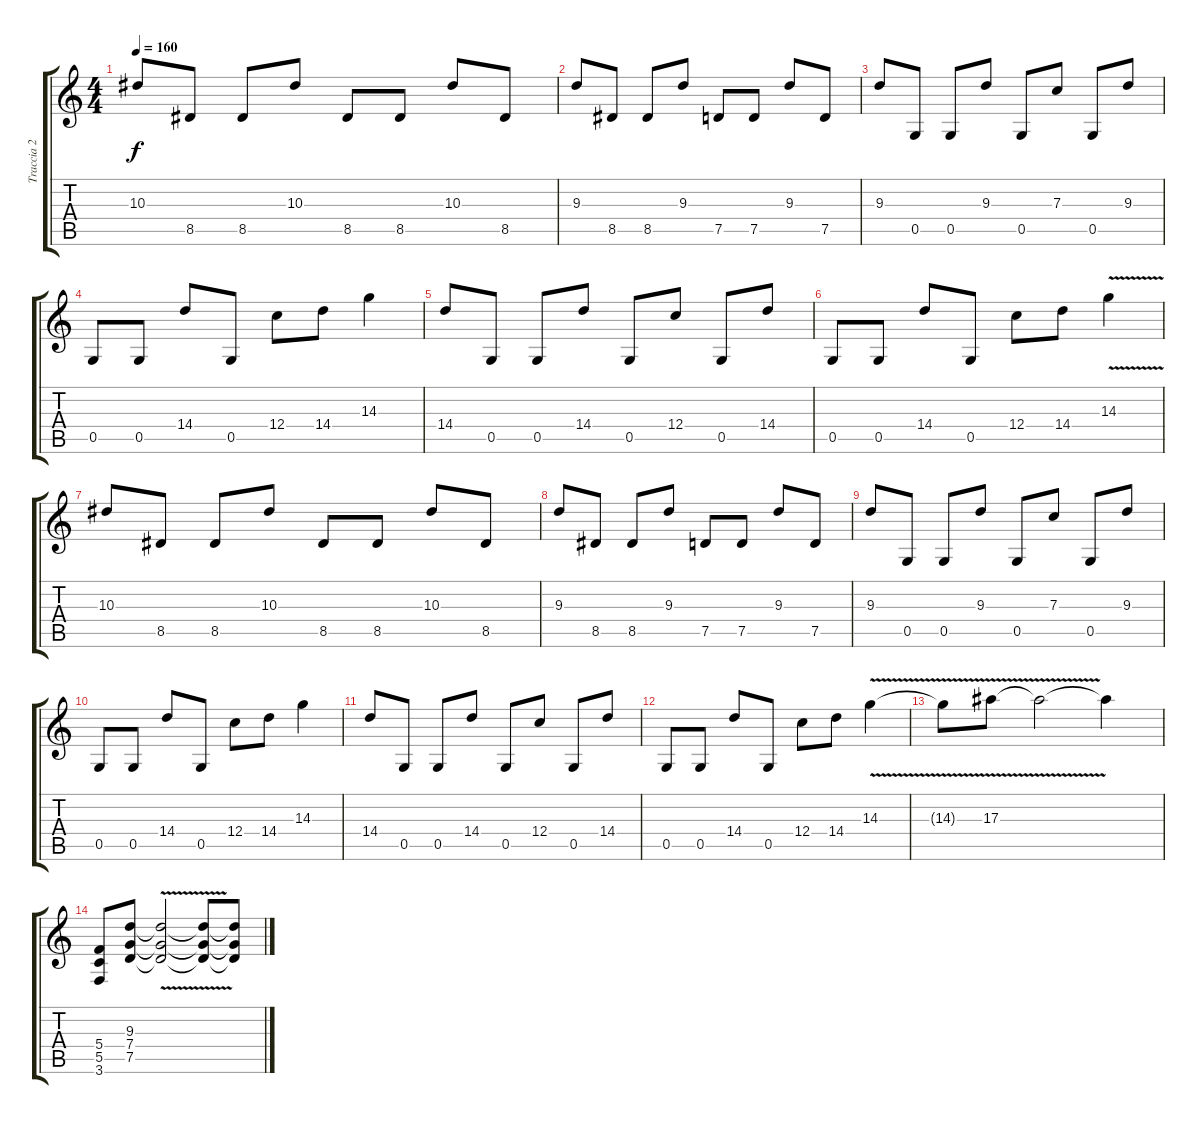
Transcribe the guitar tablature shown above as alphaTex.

\track ("Traccia 2" "Traccia 2") {instrument distortionguitar}
\staff {score tabs}
\tuning (D4 A3 F3 C3 G2 D2) {hide}
\ts (4 4)
\tempo 160
\clef g2
\ks c
10.3.8{dy f} 8.5.8 8.5.8 10.3.8 8.5.8 8.5.8 10.3.8 8.5.8 |
9.3.8 8.5.8 8.5.8 9.3.8 7.5.8 7.5.8 9.3.8 7.5.8 |
9.3.8 0.5.8 0.5.8 9.3.8 0.5.8 7.3.8 0.5.8 9.3.8 |
0.5.8 0.5.8 14.4.8 0.5.8 12.4.8 14.4.8 14.3.4 |
14.4.8 0.5.8 0.5.8 14.4.8 0.5.8 12.4.8 0.5.8 14.4.8 |
0.5.8 0.5.8 14.4.8 0.5.8 12.4.8 14.4.8 14.3{v}.4 |
10.3.8 8.5.8 8.5.8 10.3.8 8.5.8 8.5.8 10.3.8 8.5.8 |
9.3.8 8.5.8 8.5.8 9.3.8 7.5.8 7.5.8 9.3.8 7.5.8 |
9.3.8 0.5.8 0.5.8 9.3.8 0.5.8 7.3.8 0.5.8 9.3.8 |
0.5.8 0.5.8 14.4.8 0.5.8 12.4.8 14.4.8 14.3.4 |
14.4.8 0.5.8 0.5.8 14.4.8 0.5.8 12.4.8 0.5.8 14.4.8 |
0.5.8 0.5.8 14.4.8 0.5.8 12.4.8 14.4.8 14.3{v}.4 |
14.3{t}.8 17.3{v}.8 17.3{t}.2 17.3{t}.4 |
(5.4 5.5 3.6).8 (9.3 7.4 7.5).8 (9.3{v t} 7.4{v t} 7.5{v t}).2 (9.3{t} 7.4{t} 7.5{t}).8 (9.3{t} 7.4{t} 7.5{t}).8
